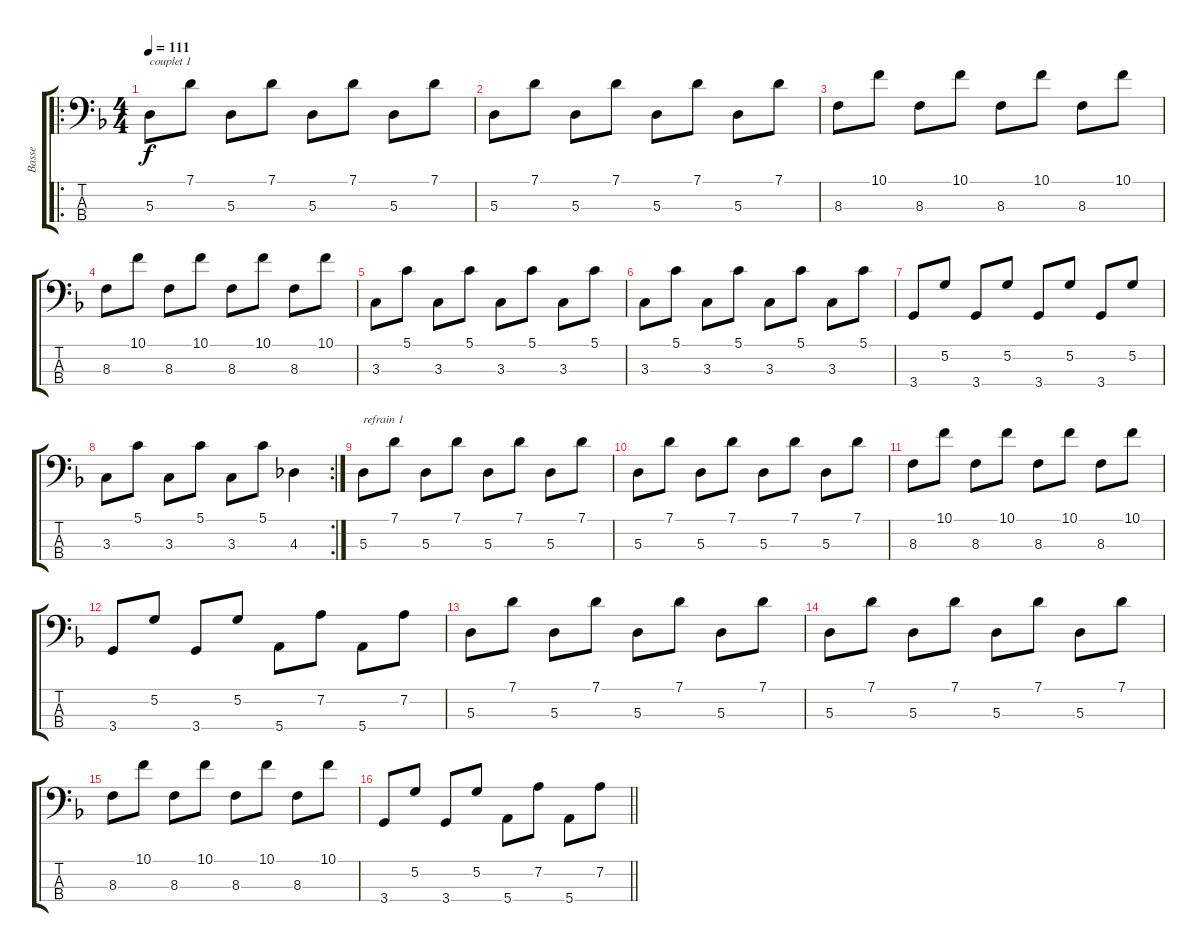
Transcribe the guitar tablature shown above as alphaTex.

\track ("Basse" "Basse") {instrument acousticbass}
\staff {score tabs}
\tuning (G2 D2 A1 E1) {hide}
\ro
\ts (4 4)
\tempo 111
\clef f4
\ks dminor
5.3.8{txt "couplet 1" dy f} 7.1.8 5.3.8 7.1.8 5.3.8 7.1.8 5.3.8 7.1.8 |
5.3.8 7.1.8 5.3.8 7.1.8 5.3.8 7.1.8 5.3.8 7.1.8 |
8.3.8 10.1.8 8.3.8 10.1.8 8.3.8 10.1.8 8.3.8 10.1.8 |
8.3.8 10.1.8 8.3.8 10.1.8 8.3.8 10.1.8 8.3.8 10.1.8 |
3.3.8 5.1.8 3.3.8 5.1.8 3.3.8 5.1.8 3.3.8 5.1.8 |
3.3.8 5.1.8 3.3.8 5.1.8 3.3.8 5.1.8 3.3.8 5.1.8 |
3.4.8 5.2.8 3.4.8 5.2.8 3.4.8 5.2.8 3.4.8 5.2.8 |
\rc 2
3.3.8 5.1.8 3.3.8 5.1.8 3.3.8 5.1.8 4.3.4 |
5.3.8{txt "refrain 1"} 7.1.8 5.3.8 7.1.8 5.3.8 7.1.8 5.3.8 7.1.8 |
5.3.8 7.1.8 5.3.8 7.1.8 5.3.8 7.1.8 5.3.8 7.1.8 |
8.3.8 10.1.8 8.3.8 10.1.8 8.3.8 10.1.8 8.3.8 10.1.8 |
3.4.8 5.2.8 3.4.8 5.2.8 5.4.8 7.2.8 5.4.8 7.2.8 |
5.3.8 7.1.8 5.3.8 7.1.8 5.3.8 7.1.8 5.3.8 7.1.8 |
5.3.8 7.1.8 5.3.8 7.1.8 5.3.8 7.1.8 5.3.8 7.1.8 |
8.3.8 10.1.8 8.3.8 10.1.8 8.3.8 10.1.8 8.3.8 10.1.8 |
\barLineRight lightlight
3.4.8 5.2.8 3.4.8 5.2.8 5.4.8 7.2.8 5.4.8 7.2.8
